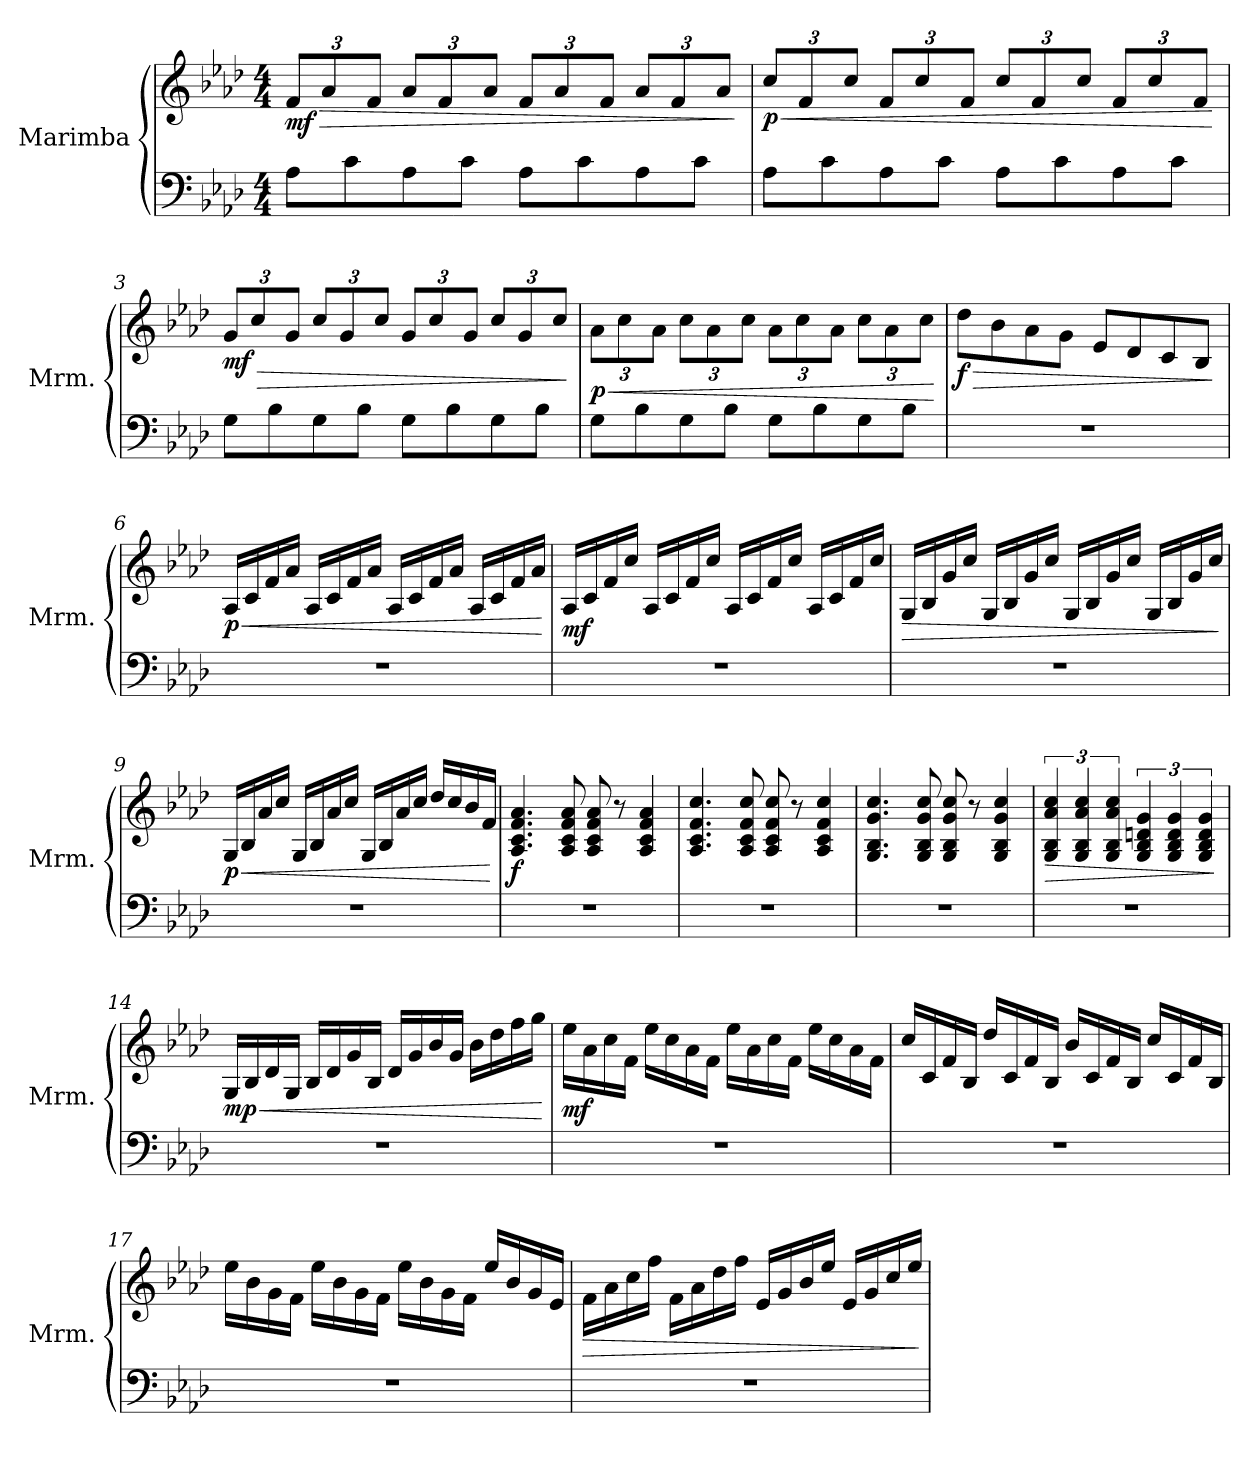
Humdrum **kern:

**kern	**kern	**dynam
*part1	*part1	*part1
*staff2	*staff1	*staff1/2
*I"Marimba	*	*
*I'Mrm.	*	*
*clefF4	*clefG2	*
*k[b-e-a-d-]	*k[b-e-a-d-]	*
*M4/4	*M4/4	*
*MM100	*MM100	*
*	*Xbrackettup	*
=1	=1	=1
!	!	!LO:HP:b
!	!	!LO:DY:n=1:b
8A-\L	12f/L	> mf
.	12a-/	.
8c\	.	.
.	12f/J	.
8A-\	12a-/L	.
.	12f/	.
8c\J	.	.
.	12a-/J	.
8A-\L	12f/L	.
.	12a-/	.
8c\	.	.
.	12f/J	.
8A-\	12a-/L	.
.	12f/	.
8c\J	.	.
.	12a-/J	.
.	.	]
=2	=2	=2
!	!	!LO:HP:b
!	!	!LO:DY:n=1:b
8A-\L	12cc/L	< p
.	12f/	.
8c\	.	.
.	12cc/J	.
8A-\	12f/L	.
.	12cc/	.
8c\J	.	.
.	12f/J	.
8A-\L	12cc/L	.
.	12f/	.
8c\	.	.
.	12cc/J	.
8A-\	12f/L	.
.	12cc/	.
8c\J	.	.
.	12f/J	.
.	.	[
=3	=3	=3
!	!	!LO:HP:b
!	!	!LO:DY:n=1:b
8G\L	12g/L	> mf
.	12cc/	.
8B-\	.	.
.	12g/J	.
8G\	12cc/L	.
.	12g/	.
8B-\J	.	.
.	12cc/J	.
8G\L	12g/L	.
.	12cc/	.
8B-\	.	.
.	12g/J	.
8G\	12cc/L	.
.	12g/	.
8B-\J	.	.
.	12cc/J	.
.	.	]
!!LO:LB:g=z
=4	=4	=4
!	!	!LO:HP:b
!	!	!LO:DY:n=1:b
8G\L	12a-\L	< p
.	12cc\	.
8B-\	.	.
.	12a-\J	.
8G\	12cc\L	.
.	12a-\	.
8B-\J	.	.
.	12cc\J	.
8G\L	12a-\L	.
.	12cc\	.
8B-\	.	.
.	12a-\J	.
8G\	12cc\L	.
.	12a-\	.
8B-\J	.	.
.	12cc\J	.
.	.	[
=5	=5	=5
!	!	!LO:HP:b
!	!	!LO:DY:n=1:b
1r	8dd-\L	> f
.	8b-\	.
.	8a-\	.
.	8g\J	.
.	8e-/L	.
.	8d-/	.
.	8c/	.
.	8B-/J	.
.	.	]
=6	=6	=6
!	!	!LO:HP:b
!	!	!LO:DY:n=1:b
1r	16A-/LL	< p
.	16c/	.
.	16f/	.
.	16a-/JJ	.
.	16A-/LL	.
.	16c/	.
.	16f/	.
.	16a-/JJ	.
.	16A-/LL	.
.	16c/	.
.	16f/	.
.	16a-/JJ	.
.	16A-/LL	.
.	16c/	.
.	16f/	.
.	16a-/JJ	.
.	.	[
!!LO:LB:g=z
=7	=7	=7
!	!	!LO:DY:b
1r	16A-/LL	mf
.	16c/	.
.	16f/	.
.	16cc/JJ	.
.	16A-/LL	.
.	16c/	.
.	16f/	.
.	16cc/JJ	.
.	16A-/LL	.
.	16c/	.
.	16f/	.
.	16cc/JJ	.
.	16A-/LL	.
.	16c/	.
.	16f/	.
.	16cc/JJ	.
=8	=8	=8
!	!	!LO:HP:b
1r	16G/LL	>
.	16B-/	.
.	16g/	.
.	16cc/JJ	.
.	16G/LL	.
.	16B-/	.
.	16g/	.
.	16cc/JJ	.
.	16G/LL	.
.	16B-/	.
.	16g/	.
.	16cc/JJ	.
.	16G/LL	.
.	16B-/	.
.	16g/	.
.	16cc/JJ	.
.	.	]
!!LO:LB:g=z
=9	=9	=9
!	!	!LO:HP:b
!	!	!LO:DY:n=1:b
1r	16G/LL	< p
.	16B-/	.
.	16a-/	.
.	16cc/JJ	.
.	16G/LL	.
.	16B-/	.
.	16a-/	.
.	16cc/JJ	.
.	16G/LL	.
.	16B-/	.
.	16a-/	.
.	16cc/JJ	.
.	16dd-/LL	.
.	16cc/	.
.	16b-/	.
.	16f/JJ	.
.	.	[
=10	=10	=10
!	!	!LO:DY:b
1r	4.A-/ 4.c/ 4.f/ 4.a-/	f
.	8A-/ 8c/ 8f/ 8a-/	.
.	8A-/ 8c/ 8f/ 8a-/	.
.	8r	.
.	4A-/ 4c/ 4f/ 4a-/	.
=11	=11	=11
1r	4.A-/ 4.c/ 4.f/ 4.cc/	.
.	8A-/ 8c/ 8f/ 8cc/	.
.	8A-/ 8c/ 8f/ 8cc/	.
.	8r	.
.	4A-/ 4c/ 4f/ 4cc/	.
=12	=12	=12
1r	4.G/ 4.B-/ 4.g/ 4.cc/	.
.	8G/ 8B-/ 8g/ 8cc/	.
.	8G/ 8B-/ 8g/ 8cc/	.
.	8r	.
.	4G/ 4B-/ 4g/ 4cc/	.
!!LO:LB:g=z
=13	=13	=13
*	*brackettup	*
!	!	!LO:HP:b
1r	6G/ 6B-/ 6a-/ 6cc/	>
.	6G/ 6B-/ 6a-/ 6cc/	.
.	6G/ 6B-/ 6a-/ 6cc/	.
.	6G/ 6B-/ 6dn/ 6g/	.
.	6G/ 6B-/ 6d/ 6g/	.
.	6G/ 6B-/ 6d/ 6g/	.
.	.	]
=14	=14	=14
!	!	!LO:HP:b
!	!	!LO:DY:n=1:b
1r	16G/LL	< mp
.	16B-/	.
.	16d-/	.
.	16G/JJ	.
.	16B-/LL	.
.	16d-/	.
.	16g/	.
.	16B-/JJ	.
.	16d-/LL	.
.	16g/	.
.	16b-/	.
.	16g/JJ	.
.	16b-\LL	.
.	16dd-\	.
.	16ff\	.
.	16gg\JJ	.
.	.	[
=15	=15	=15
!	!	!LO:DY:b
1r	16ee-\LL	mf
.	16a-\	.
.	16cc\	.
.	16f\JJ	.
.	16ee-\LL	.
.	16cc\	.
.	16a-\	.
.	16f\JJ	.
.	16ee-\LL	.
.	16a-\	.
.	16cc\	.
.	16f\JJ	.
.	16ee-\LL	.
.	16cc\	.
.	16a-\	.
.	16f\JJ	.
!!LO:PB:g=z
=16	=16	=16
1r	16cc/LL	.
.	16c/	.
.	16f/	.
.	16B-/JJ	.
.	16dd-/LL	.
.	16c/	.
.	16f/	.
.	16B-/JJ	.
.	16b-/LL	.
.	16c/	.
.	16f/	.
.	16B-/JJ	.
.	16cc/LL	.
.	16c/	.
.	16f/	.
.	16B-/JJ	.
=17	=17	=17
1r	16ee-\LL	.
.	16b-\	.
.	16g\	.
.	16f\JJ	.
.	16ee-\LL	.
.	16b-\	.
.	16g\	.
.	16f\JJ	.
.	16ee-\LL	.
.	16b-\	.
.	16g\	.
.	16f\JJ	.
.	16ee-/LL	.
.	16b-/	.
.	16g/	.
.	16e-/JJ	.
!!LO:LB:g=z
=18	=18	=18
!	!	!LO:HP:b
1r	16f\LL	>
.	16a-\	.
.	16cc\	.
.	16ff\JJ	.
.	16f\LL	.
.	16a-\	.
.	16dd-\	.
.	16ff\JJ	.
.	16e-/LL	.
.	16g/	.
.	16b-/	.
.	16ee-/JJ	.
.	16e-/LL	.
.	16g/	.
.	16cc/	.
.	16ee-/JJ	.
.	.	]
=	=	=
*-	*-	*-
